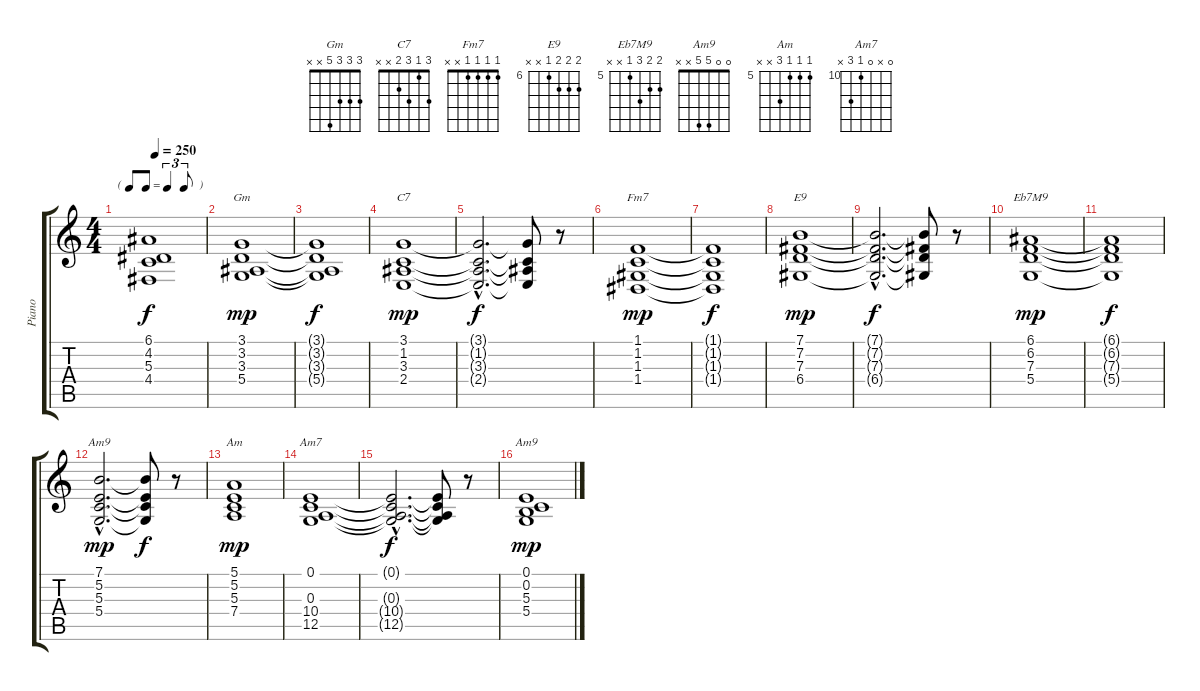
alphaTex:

\track ("Piano" "Piano") {instrument acousticgrandpiano}
\staff {score tabs}
\tuning (E4 B3 G3 D3 A2 E2) {hide}
\chord ("Gm" 3 3 3 5 x x)
\chord ("C7" 3 1 3 2 x x)
\chord ("Fm7" 1 1 1 1 x x)
\chord ("E9" 7 7 7 6 x x) {firstfret 6}
\chord ("Eb7M9" 6 6 7 5 x x) {firstfret 5}
\chord ("Am9" 7 5 5 5 x x) {firstfret 5}
\chord ("Am" 5 5 5 7 x x) {firstfret 5}
\chord ("Am7" 0 x 0 10 12 x) {firstfret 10}
\chord ("Am9" 0 0 5 5 x x)
\ts (4 4)
\tf triplet8th
\tempo 250
\clef g2
\ks c
(6.1{t} 4.2{t} 5.3{t} 4.4{t}).1{dy f} |
(3.1 3.2 3.3 5.4).1{ch "Gm" dy mp} |
(3.1{t} 3.2{t} 3.3{t} 5.4{t}).1{dy f} |
(3.1 1.2 3.3 2.4).1{ch "C7" dy mp} |
(3.1{hac t} 1.2{hac t} 3.3{hac t} 2.4{hac t}).2{d dy f} (3.1{t} 1.2{t} 3.3{t} 2.4{t}).8 r.8 |
(1.1 1.2 1.3 1.4).1{ch "Fm7" dy mp} |
(1.1{t} 1.2{t} 1.3{t} 1.4{t}).1{dy f} |
(7.1 7.2 7.3 6.4).1{ch "E9" dy mp} |
(7.1{hac t} 7.2{hac t} 7.3{hac t} 6.4{hac t}).2{d dy f} (7.1{t} 7.2{t} 7.3{t} 6.4{t}).8 r.8 |
(6.1 6.2 7.3 5.4).1{ch "Eb7M9" dy mp} |
(6.1{t} 6.2{t} 7.3{t} 5.4{t}).1{dy f} |
(7.1{hac} 5.2{hac} 5.3{hac} 5.4{hac}).2{d ch "Am9" dy mp} (7.1{t} 5.2{t} 5.3{t} 5.4{t}).8{dy f} r.8 |
(5.1 5.2 5.3 7.4).1{ch "Am" dy mp} |
(0.1 0.3 10.4 12.5).1{ch "Am7"} |
(0.1{hac t} 0.3{hac t} 10.4{hac t} 12.5{hac t}).2{d dy f} (0.1{t} 0.3{t} 10.4{t} 12.5{t}).8 r.8 |
(0.1 0.2 5.3 5.4).1{ch "Am9" dy mp}
